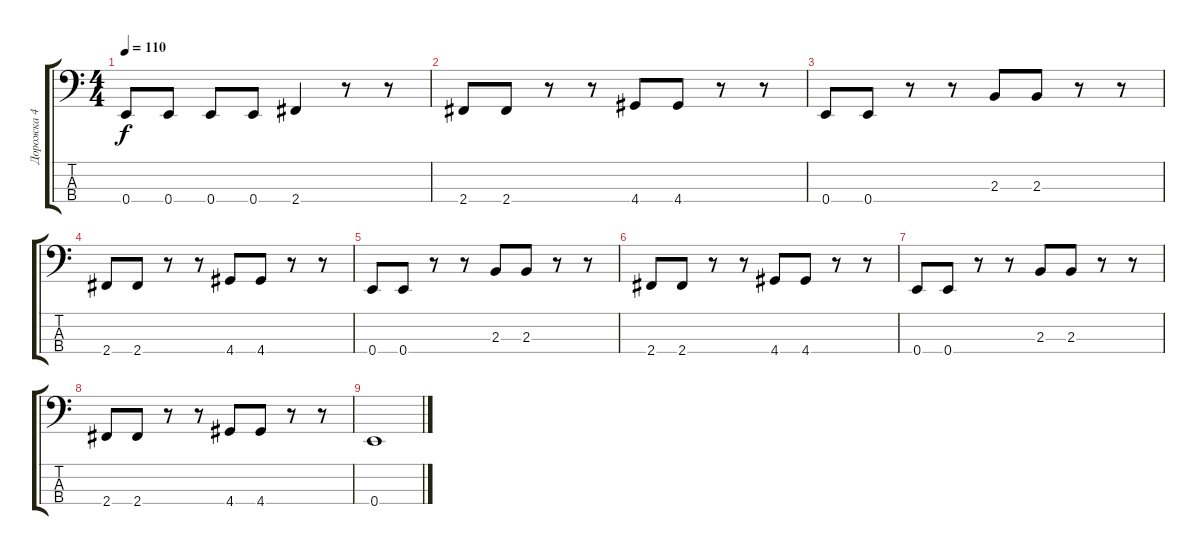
\track ("Дорожка 4" "Дорожка 4") {instrument electricbassfinger}
\staff {score tabs}
\tuning (G2 D2 A1 E1) {hide}
\ts (4 4)
\tempo 110
\clef f4
\ks c
0.4.8{dy f} 0.4.8 0.4.8 0.4.8 2.4.4 r.8 r.8 |
2.4.8 2.4.8 r.8 r.8 4.4.8 4.4.8 r.8 r.8 |
0.4.8 0.4.8 r.8 r.8 2.3.8 2.3.8 r.8 r.8 |
2.4.8 2.4.8 r.8 r.8 4.4.8 4.4.8 r.8 r.8 |
0.4.8 0.4.8 r.8 r.8 2.3.8 2.3.8 r.8 r.8 |
2.4.8 2.4.8 r.8 r.8 4.4.8 4.4.8 r.8 r.8 |
0.4.8 0.4.8 r.8 r.8 2.3.8 2.3.8 r.8 r.8 |
2.4.8 2.4.8 r.8 r.8 4.4.8 4.4.8 r.8 r.8 |
0.4.1
